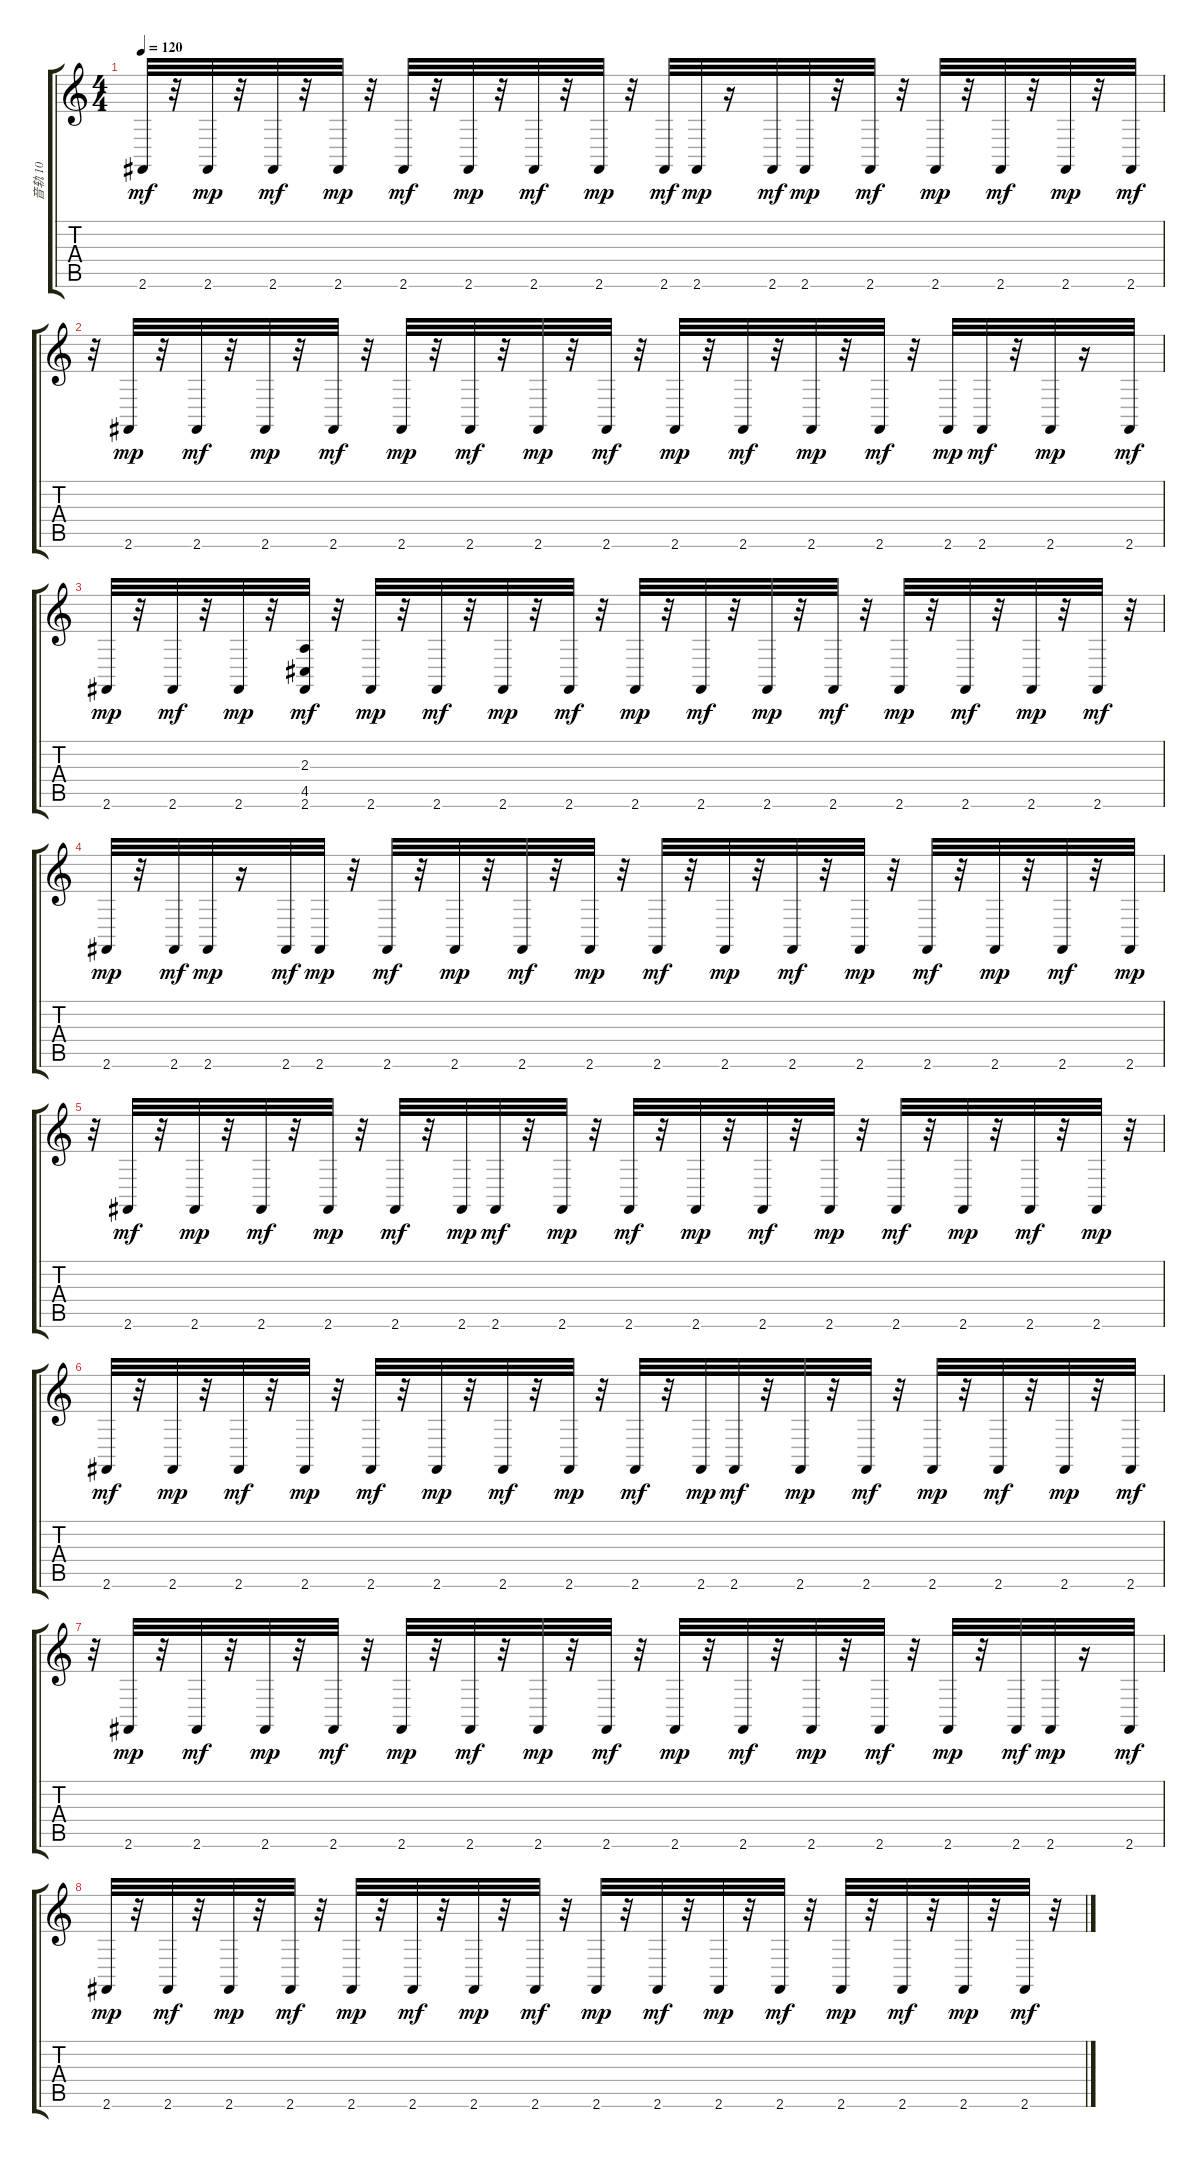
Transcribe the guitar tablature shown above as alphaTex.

\track ("音轨 10" "音轨 10") {instrument acousticgrandpiano}
\staff {score tabs}
\tuning (E4 B3 G3 D3 A2 E2) {hide}
\ts (4 4)
\tempo 120
\clef g2
\ks c
2.6.32{dy mf} r.32 2.6.32{dy mp} r.32 2.6.32{dy mf} r.32 2.6.32{dy mp} r.32 2.6.32{dy mf} r.32 2.6.32{dy mp} r.32 2.6.32{dy mf} r.32 2.6.32{dy mp} r.32 2.6.32{dy mf} 2.6.32{dy mp} r.16 2.6.32{dy mf} 2.6.32{dy mp} r.32 2.6.32{dy mf} r.32 2.6.32{dy mp} r.32 2.6.32{dy mf} r.32 2.6.32{dy mp} r.32 2.6.32{dy mf} |
r.32 2.6.32{dy mp} r.32 2.6.32{dy mf} r.32 2.6.32{dy mp} r.32 2.6.32{dy mf} r.32 2.6.32{dy mp} r.32 2.6.32{dy mf} r.32 2.6.32{dy mp} r.32 2.6.32{dy mf} r.32 2.6.32{dy mp} r.32 2.6.32{dy mf} r.32 2.6.32{dy mp} r.32 2.6.32{dy mf} r.32 2.6.32{dy mp} 2.6.32{dy mf} r.32 2.6.32{dy mp} r.16 2.6.32{dy mf} |
2.6.32{dy mp} r.32 2.6.32{dy mf} r.32 2.6.32{dy mp} r.32 (2.3 4.5 2.6).32{dy mf} r.32 2.6.32{dy mp} r.32 2.6.32{dy mf} r.32 2.6.32{dy mp} r.32 2.6.32{dy mf} r.32 2.6.32{dy mp} r.32 2.6.32{dy mf} r.32 2.6.32{dy mp} r.32 2.6.32{dy mf} r.32 2.6.32{dy mp} r.32 2.6.32{dy mf} r.32 2.6.32{dy mp} r.32 2.6.32{dy mf} r.32 |
2.6.32{dy mp} r.32 2.6.32{dy mf} 2.6.32{dy mp} r.16 2.6.32{dy mf} 2.6.32{dy mp} r.32 2.6.32{dy mf} r.32 2.6.32{dy mp} r.32 2.6.32{dy mf} r.32 2.6.32{dy mp} r.32 2.6.32{dy mf} r.32 2.6.32{dy mp} r.32 2.6.32{dy mf} r.32 2.6.32{dy mp} r.32 2.6.32{dy mf} r.32 2.6.32{dy mp} r.32 2.6.32{dy mf} r.32 2.6.32{dy mp} |
r.32 2.6.32{dy mf} r.32 2.6.32{dy mp} r.32 2.6.32{dy mf} r.32 2.6.32{dy mp} r.32 2.6.32{dy mf} r.32 2.6.32{dy mp} 2.6.32{dy mf} r.32 2.6.32{dy mp} r.32 2.6.32{dy mf} r.32 2.6.32{dy mp} r.32 2.6.32{dy mf} r.32 2.6.32{dy mp} r.32 2.6.32{dy mf} r.32 2.6.32{dy mp} r.32 2.6.32{dy mf} r.32 2.6.32{dy mp} r.32 |
2.6.32{dy mf} r.32 2.6.32{dy mp} r.32 2.6.32{dy mf} r.32 2.6.32{dy mp} r.32 2.6.32{dy mf} r.32 2.6.32{dy mp} r.32 2.6.32{dy mf} r.32 2.6.32{dy mp} r.32 2.6.32{dy mf} r.32 2.6.32{dy mp} 2.6.32{dy mf} r.32 2.6.32{dy mp} r.32 2.6.32{dy mf} r.32 2.6.32{dy mp} r.32 2.6.32{dy mf} r.32 2.6.32{dy mp} r.32 2.6.32{dy mf} |
r.32 2.6.32{dy mp} r.32 2.6.32{dy mf} r.32 2.6.32{dy mp} r.32 2.6.32{dy mf} r.32 2.6.32{dy mp} r.32 2.6.32{dy mf} r.32 2.6.32{dy mp} r.32 2.6.32{dy mf} r.32 2.6.32{dy mp} r.32 2.6.32{dy mf} r.32 2.6.32{dy mp} r.32 2.6.32{dy mf} r.32 2.6.32{dy mp} r.32 2.6.32{dy mf} 2.6.32{dy mp} r.16 2.6.32{dy mf} |
2.6.32{dy mp} r.32 2.6.32{dy mf} r.32 2.6.32{dy mp} r.32 2.6.32{dy mf} r.32 2.6.32{dy mp} r.32 2.6.32{dy mf} r.32 2.6.32{dy mp} r.32 2.6.32{dy mf} r.32 2.6.32{dy mp} r.32 2.6.32{dy mf} r.32 2.6.32{dy mp} r.32 2.6.32{dy mf} r.32 2.6.32{dy mp} r.32 2.6.32{dy mf} r.32 2.6.32{dy mp} r.32 2.6.32{dy mf} r.32
